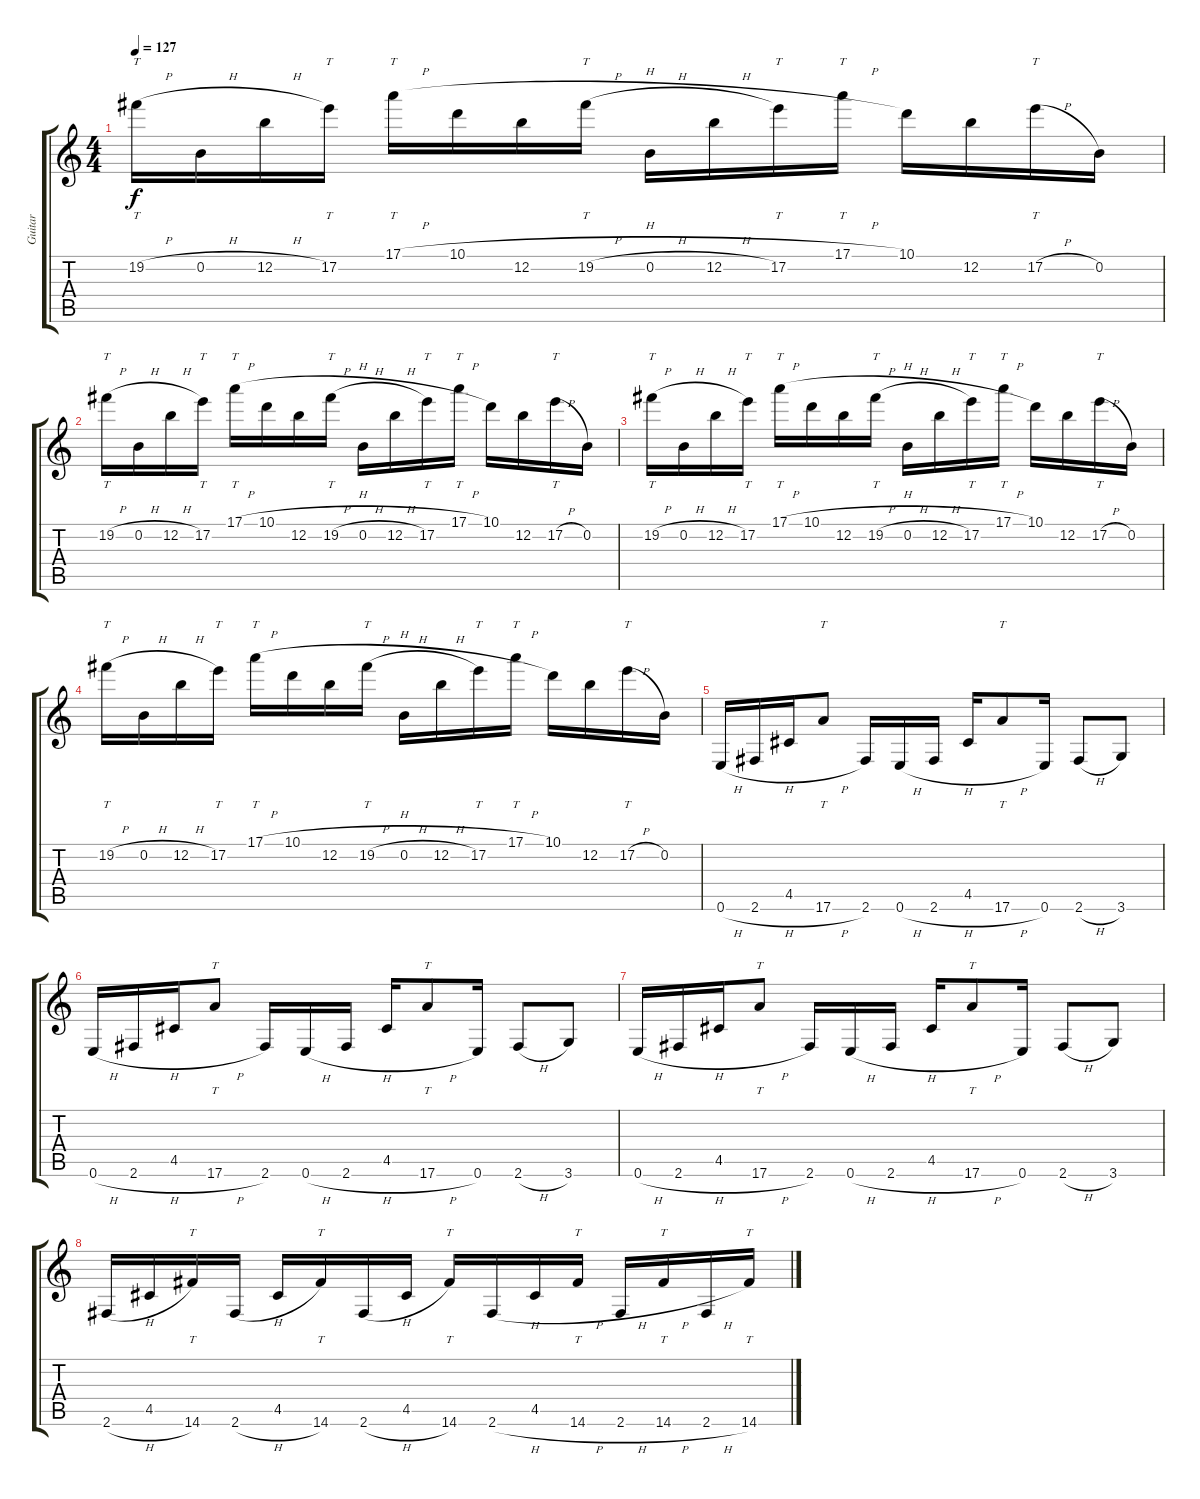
\track ("Guitar" "Guitar") {instrument distortionguitar}
\staff {score tabs}
\tuning (E4 B3 G3 D3 A2 E2) {hide}
\ts (4 4)
\tempo 127
\clef g2
\ks c
19.2{h}.16{tt dy f} 0.2{h}.16 12.2{h}.16 17.2.16{tt} 17.1{h}.16{tt} 10.1{h}.16 12.2.16 19.2{h}.16{tt} 0.2{h}.16 12.2{h}.16 17.2.16{tt} 17.1{h}.16{tt} 10.1.16 12.2.16 17.2{h}.16{tt} 0.2.16 |
19.2{h}.16{tt} 0.2{h}.16 12.2{h}.16 17.2.16{tt} 17.1{h}.16{tt} 10.1{h}.16 12.2.16 19.2{h}.16{tt} 0.2{h}.16 12.2{h}.16 17.2.16{tt} 17.1{h}.16{tt} 10.1.16 12.2.16 17.2{h}.16{tt} 0.2.16 |
19.2{h}.16{tt} 0.2{h}.16 12.2{h}.16 17.2.16{tt} 17.1{h}.16{tt} 10.1{h}.16 12.2.16 19.2{h}.16{tt} 0.2{h}.16 12.2{h}.16 17.2.16{tt} 17.1{h}.16{tt} 10.1.16 12.2.16 17.2{h}.16{tt} 0.2.16 |
19.2{h}.16{tt} 0.2{h}.16 12.2{h}.16 17.2.16{tt} 17.1{h}.16{tt} 10.1{h}.16 12.2.16 19.2{h}.16{tt} 0.2{h}.16 12.2{h}.16 17.2.16{tt} 17.1{h}.16{tt} 10.1.16 12.2.16 17.2{h}.16{tt} 0.2.16 |
0.6{h}.16 2.6{h}.16 4.5.16 17.6{h}.8{tt} 2.6.16 0.6{h}.16 2.6{h}.16 4.5.16 17.6{h}.8{tt} 0.6.16 2.6{h}.8 3.6.8 |
0.6{h}.16 2.6{h}.16 4.5.16 17.6{h}.8{tt} 2.6.16 0.6{h}.16 2.6{h}.16 4.5.16 17.6{h}.8{tt} 0.6.16 2.6{h}.8 3.6.8 |
0.6{h}.16 2.6{h}.16 4.5.16 17.6{h}.8{tt} 2.6.16 0.6{h}.16 2.6{h}.16 4.5.16 17.6{h}.8{tt} 0.6.16 2.6{h}.8 3.6.8 |
2.6{h}.16 4.5.16 14.6.16{tt} 2.6{h}.16 4.5.16 14.6.16{tt} 2.6{h}.16 4.5.16 14.6.16{tt} 2.6{h}.16 4.5.16 14.6{h}.16{tt} 2.6{h}.16 14.6{h}.16{tt} 2.6{h}.16 14.6.16{tt}
